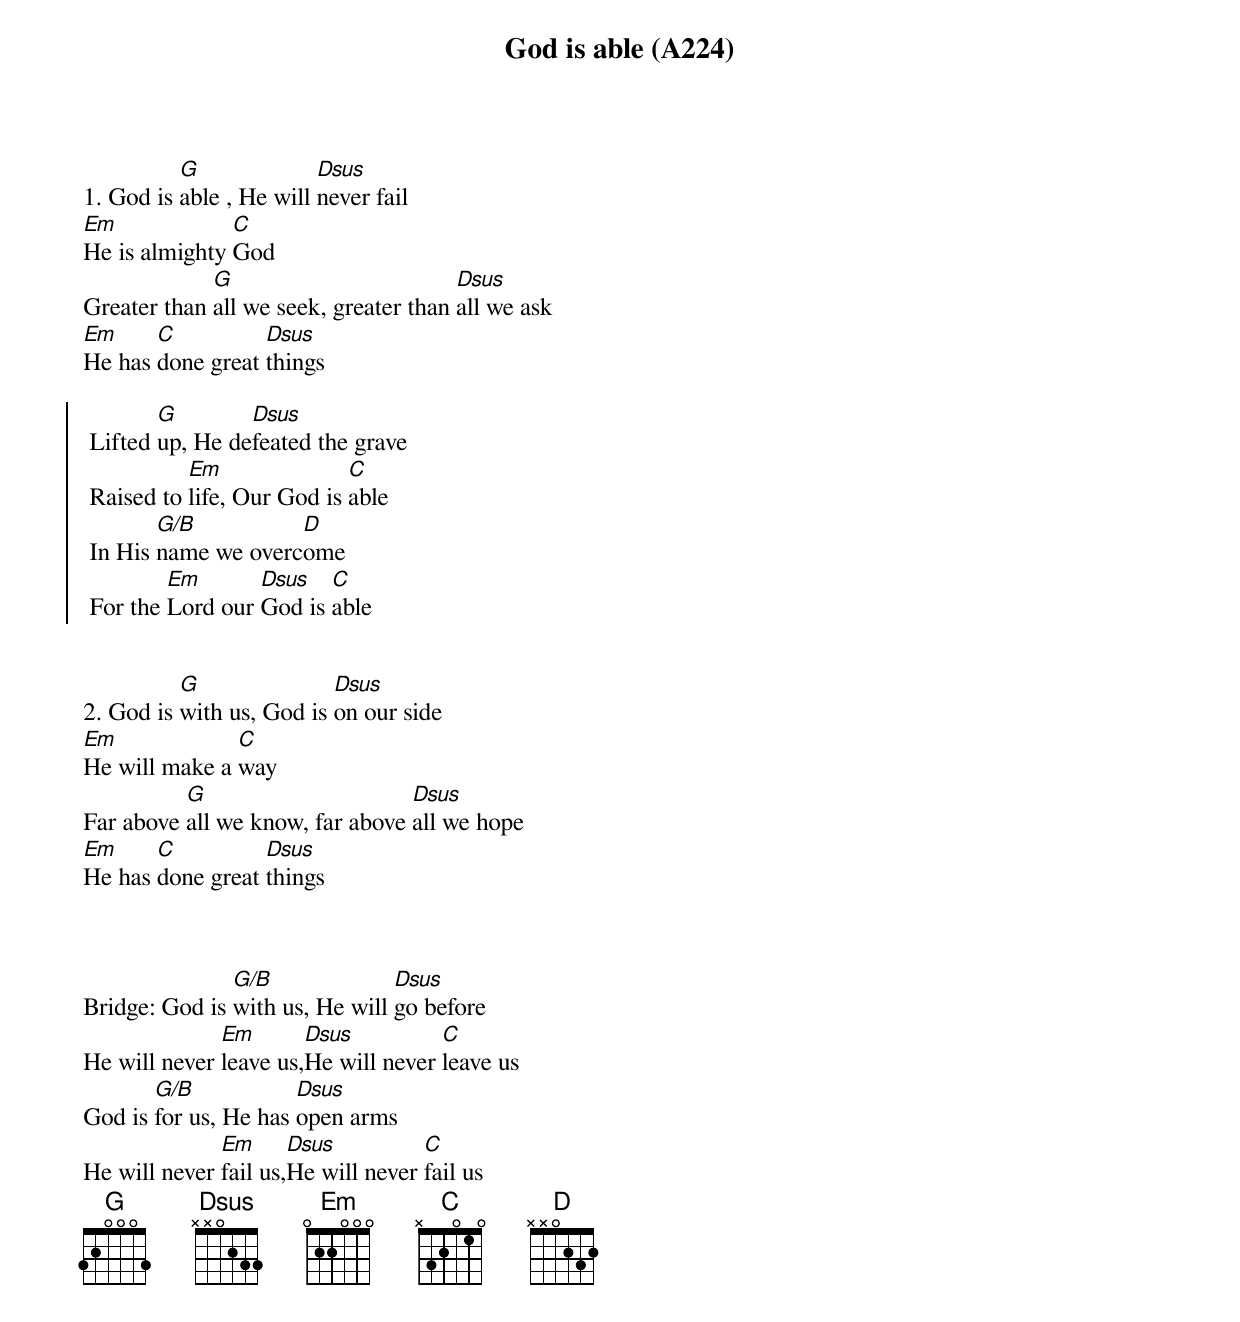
{title: God is able (A224)}
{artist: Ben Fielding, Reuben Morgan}

1. God is [G]able , He will [Dsus]never fail
[Em]He is almighty [C]God
Greater than [G]all we seek, greater than [Dsus]all we ask
[Em]He has [C]done great [Dsus]things

{soc}
 Lifted [G]up, He de[Dsus]feated the grave
 Raised to [Em]life, Our God is [C]able
 In His [G/B]name we overc[D]ome
 For the [Em]Lord our [Dsus]God is [C]able
 {eoc}


2. God is [G]with us, God is [Dsus]on our side
[Em]He will make a [C]way
Far above [G]all we know, far above [Dsus]all we hope
[Em]He has [C]done great [Dsus]things



Bridge: God is [G/B]with us, He will [Dsus]go before
He will never [Em]leave us,[Dsus]He will never [C]leave us
God is [G/B]for us, He has [Dsus]open arms
He will never [Em]fail us,[Dsus]He will never [C]fail us
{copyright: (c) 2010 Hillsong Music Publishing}
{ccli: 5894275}
